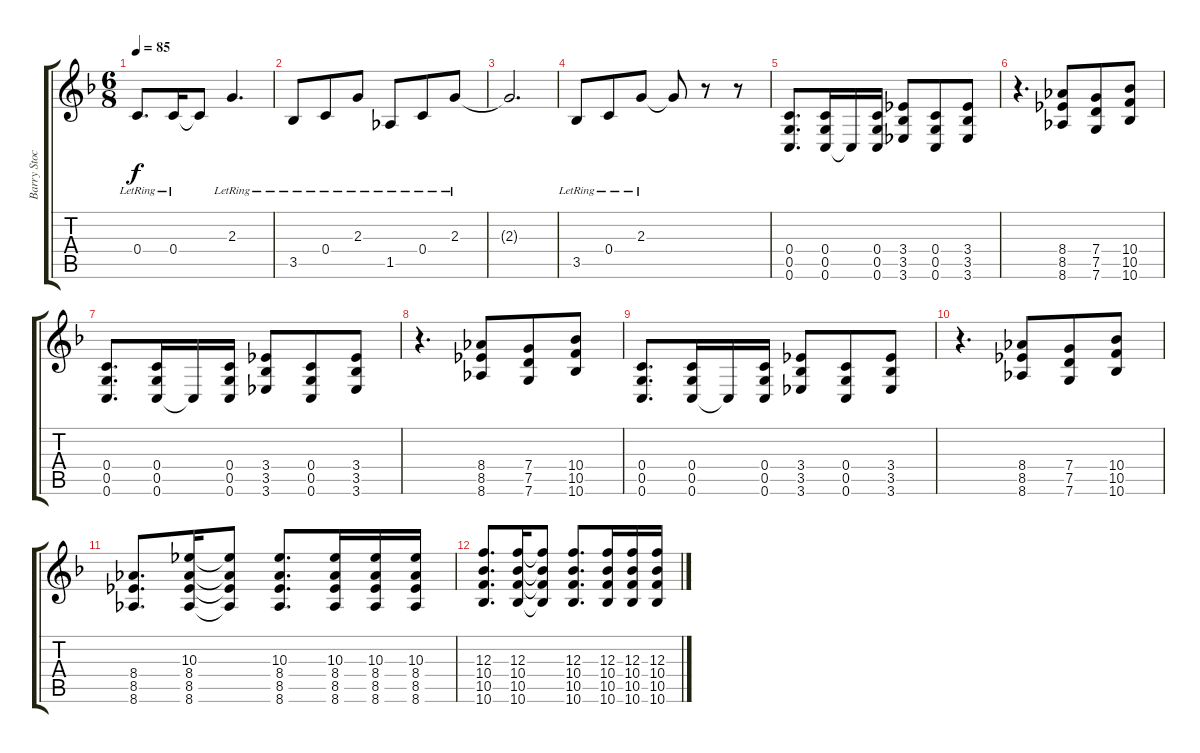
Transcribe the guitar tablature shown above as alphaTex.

\track ("Barry Stock" "Barry Stoc") {instrument distortionguitar}
\staff {score tabs}
\tuning (D4 A3 F3 C3 G2 C2) {hide}
\ts (6 8)
\tempo 85
\clef g2
\ks f
0.4{lr}.8{d dy f} 0.4{lr}.16 0.4{t}.8 2.3{lr}.4{d} |
3.5{lr}.8 0.4{lr}.8 2.3{lr}.8 1.5{lr}.8 0.4{lr}.8 2.3{lr}.8 |
2.3{t}.2{d} |
3.5{lr}.8 0.4{lr}.8 2.3{lr}.8 2.3{t}.8 r.8 r.8 |
(0.4 0.5 0.6).8{d} (0.4 0.5 0.6).16 0.6{t}.16 (0.4 0.5 0.6).16 (3.4 3.5 3.6).8 (0.4 0.5 0.6).8 (3.4 3.5 3.6).8 |
r.4{d} (8.4 8.5 8.6).8 (7.4 7.5 7.6).8 (10.4 10.5 10.6).8 |
(0.4 0.5 0.6).8{d} (0.4 0.5 0.6).16 0.6{t}.16 (0.4 0.5 0.6).16 (3.4 3.5 3.6).8 (0.4 0.5 0.6).8 (3.4 3.5 3.6).8 |
r.4{d} (8.4 8.5 8.6).8 (7.4 7.5 7.6).8 (10.4 10.5 10.6).8 |
(0.4 0.5 0.6).8{d} (0.4 0.5 0.6).16 0.6{t}.16 (0.4 0.5 0.6).16 (3.4 3.5 3.6).8 (0.4 0.5 0.6).8 (3.4 3.5 3.6).8 |
r.4{d} (8.4 8.5 8.6).8 (7.4 7.5 7.6).8 (10.4 10.5 10.6).8 |
(8.4 8.5 8.6).8{d} (10.3 8.4 8.5 8.6).16 (10.3{t} 8.4{t} 8.5{t} 8.6{t}).8 (10.3 8.4 8.5 8.6).8{d} (10.3 8.4 8.5 8.6).16 (10.3 8.4 8.5 8.6).16 (10.3 8.4 8.5 8.6).16 |
(12.3 10.4 10.5 10.6).8{d} (12.3 10.4 10.5 10.6).16 (12.3{t} 10.4{t} 10.5{t} 10.6{t}).8 (12.3 10.4 10.5 10.6).8{d} (12.3 10.4 10.5 10.6).16 (12.3 10.4 10.5 10.6).16 (12.3 10.4 10.5 10.6).16
